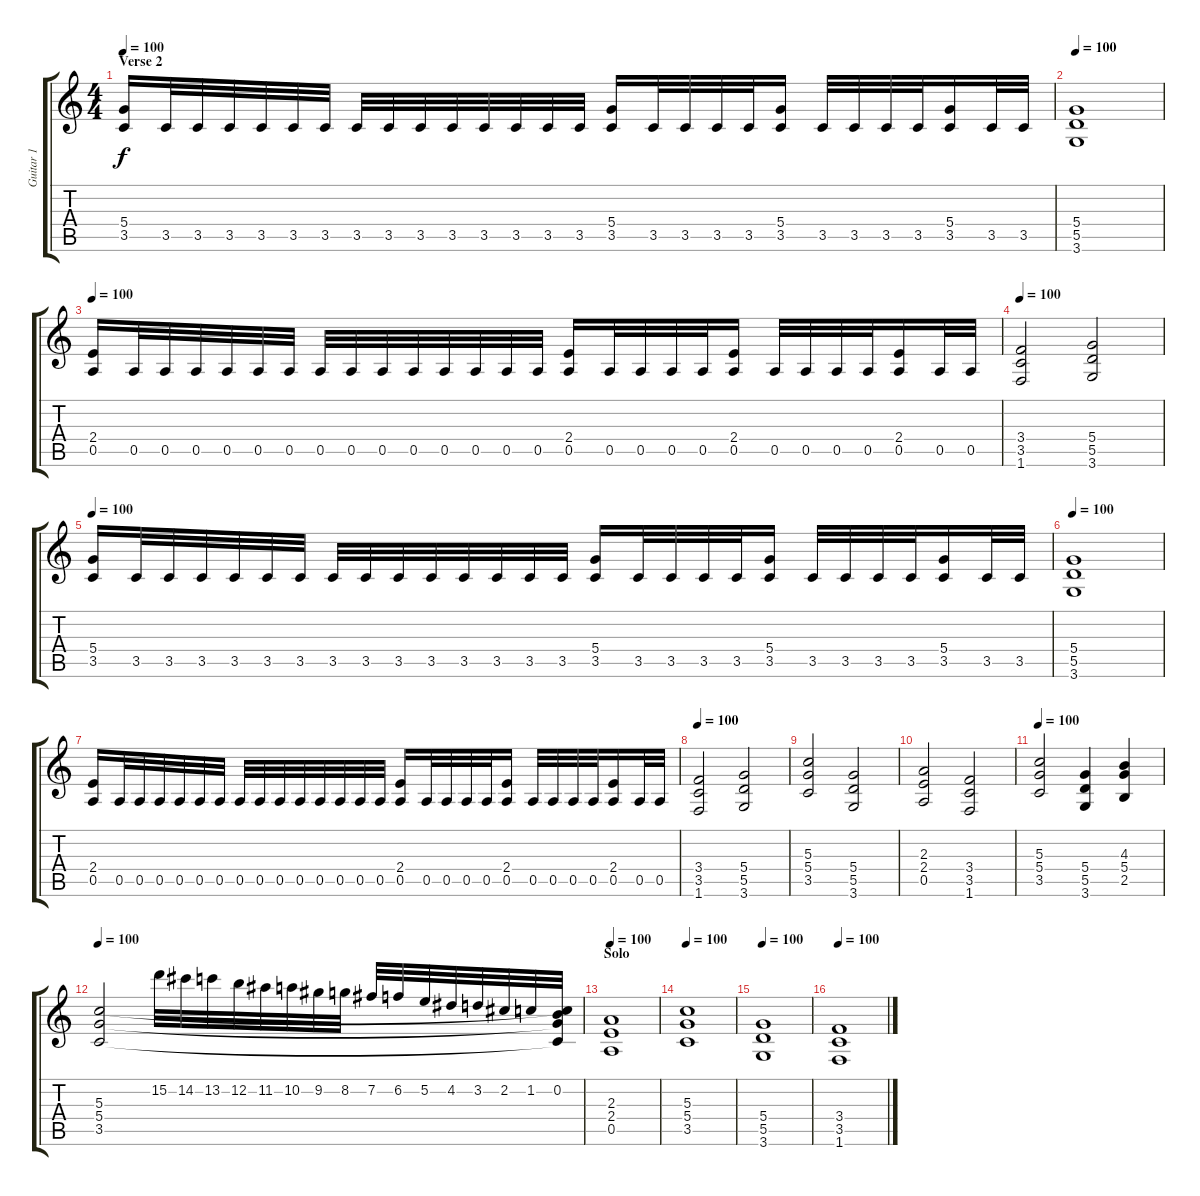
\track ("Guitar 1" "Guitar 1") {instrument overdrivenguitar}
\staff {score tabs}
\tuning (E4 B3 G3 D3 A2 E2) {hide}
\ts (4 4)
\section ("" "Verse 2")
\tempo 100
\clef g2
\ks c
(5.4 3.5).16{dy f volume 16 instrument overdrivenguitar} 3.5.32 3.5.32 3.5.32 3.5.32 3.5.32 3.5.32 3.5.32 3.5.32 3.5.32 3.5.32 3.5.32 3.5.32 3.5.32 3.5.32 (5.4 3.5).16 3.5.32 3.5.32 3.5.32 3.5.32 (5.4 3.5).16 3.5.32 3.5.32 3.5.32 3.5.32 (5.4 3.5).16 3.5.32 3.5.32 |
\tempo 100
(5.4 5.5 3.6).1 |
\tempo 100
(2.4 0.5).16 0.5.32 0.5.32 0.5.32 0.5.32 0.5.32 0.5.32 0.5.32 0.5.32 0.5.32 0.5.32 0.5.32 0.5.32 0.5.32 0.5.32 (2.4 0.5).16 0.5.32 0.5.32 0.5.32 0.5.32 (2.4 0.5).16 0.5.32 0.5.32 0.5.32 0.5.32 (2.4 0.5).16 0.5.32 0.5.32 |
\tempo 100
(3.4 3.5 1.6).2 (5.4 5.5 3.6).2 |
\tempo 100
(5.4 3.5).16 3.5.32 3.5.32 3.5.32 3.5.32 3.5.32 3.5.32 3.5.32 3.5.32 3.5.32 3.5.32 3.5.32 3.5.32 3.5.32 3.5.32 (5.4 3.5).16 3.5.32 3.5.32 3.5.32 3.5.32 (5.4 3.5).16 3.5.32 3.5.32 3.5.32 3.5.32 (5.4 3.5).16 3.5.32 3.5.32 |
\tempo 100
(5.4 5.5 3.6).1 |
(2.4 0.5).16 0.5.32 0.5.32 0.5.32 0.5.32 0.5.32 0.5.32 0.5.32 0.5.32 0.5.32 0.5.32 0.5.32 0.5.32 0.5.32 0.5.32 (2.4 0.5).16 0.5.32 0.5.32 0.5.32 0.5.32 (2.4 0.5).16 0.5.32 0.5.32 0.5.32 0.5.32 (2.4 0.5).16 0.5.32 0.5.32 |
\tempo 100
(3.4 3.5 1.6).2 (5.4 5.5 3.6).2 |
\section ("" "")
(5.3 5.4 3.5).2 (5.4 5.5 3.6).2 |
(2.3 2.4 0.5).2 (3.4 3.5 1.6).2 |
\tempo 100
(5.3 5.4 3.5).2 (5.4 5.5 3.6).4 (4.3 5.4 2.5).4 |
\tempo 100
(5.3 5.4 3.5).2 15.2.32{volume 16 instrument guitarfretnoise} 14.2.32 13.2.32 12.2.32 11.2.32 10.2.32 9.2.32 8.2.32 7.2.32 6.2.32 5.2.32 4.2.32 3.2.32 2.2.32 1.2.32 (0.2 5.3{t} 5.4{t} 3.5{t}).32 |
\section ("" "Solo")
\tempo 100
(2.3 2.4 0.5).1{volume 16 instrument overdrivenguitar} |
\tempo 100
(5.3 5.4 3.5).1 |
\tempo 100
(5.4 5.5 3.6).1 |
\tempo 100
(3.4 3.5 1.6).1
